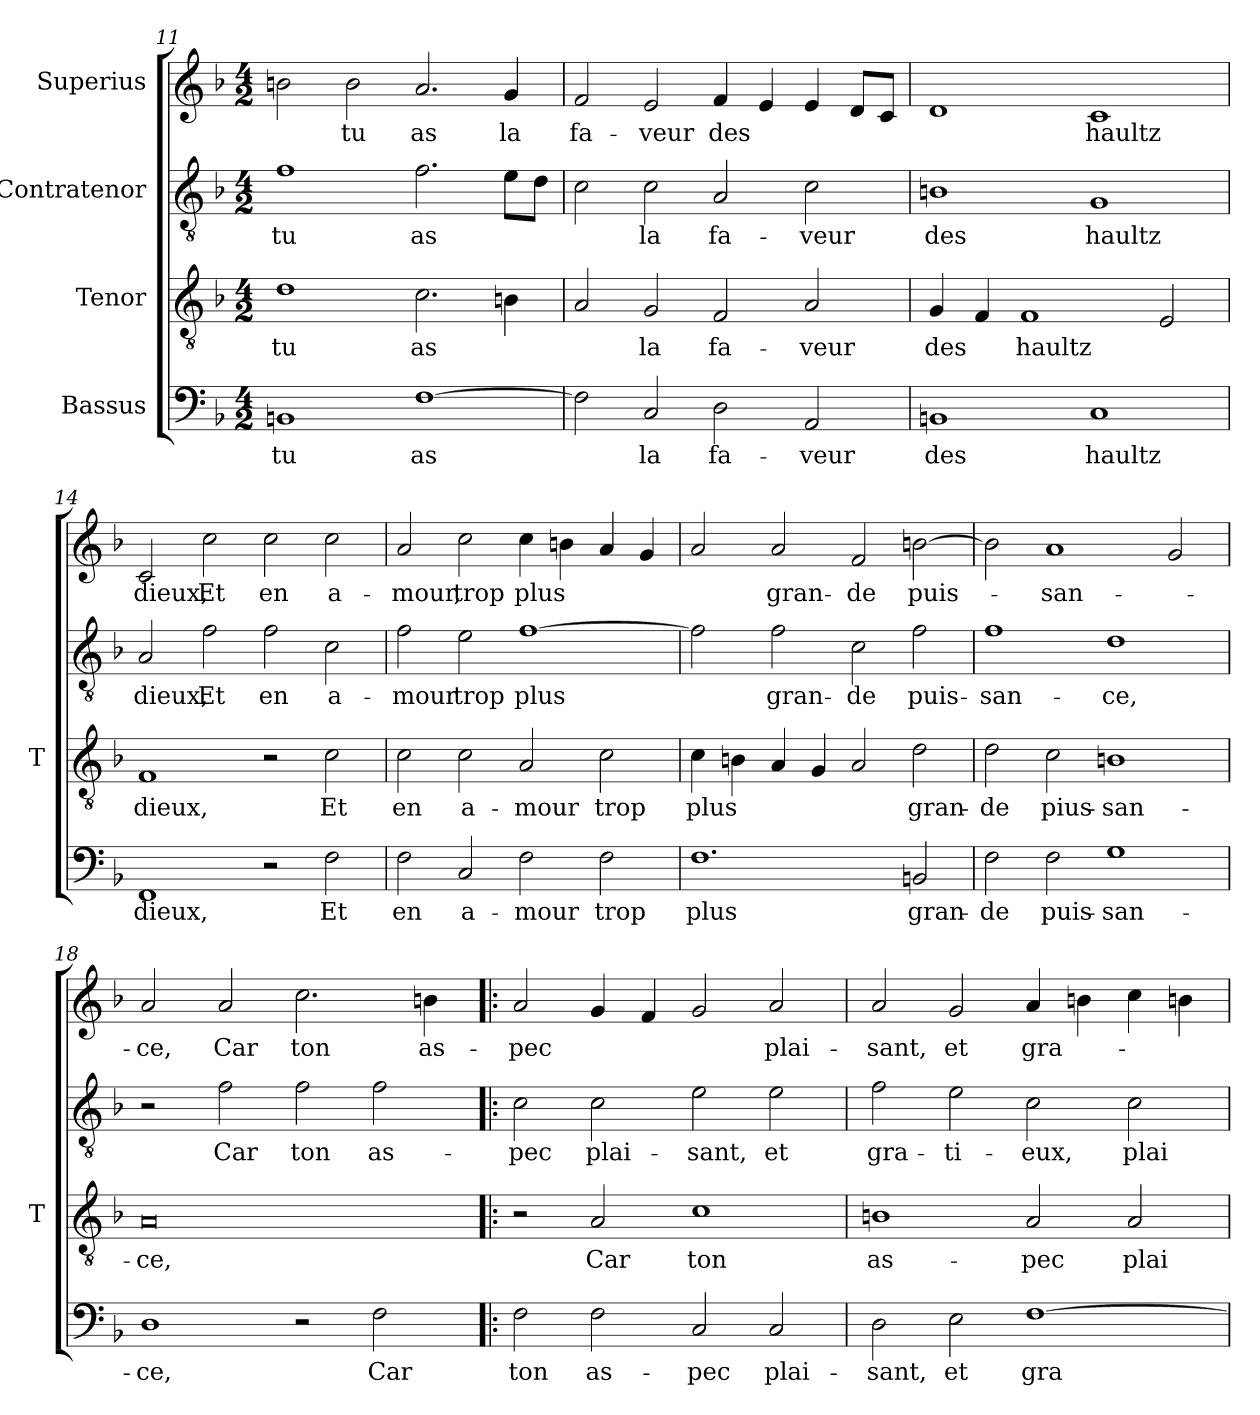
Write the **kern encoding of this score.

**kern	**text	**kern	**text	**kern	**text	**kern	**text
*part4	*part4	*part3	*part3	*part2	*part2	*part1	*part1
*staff4	*staff4	*staff3	*staff3	*staff2	*staff2	*staff1	*staff1
*I"Bassus	*	*I"Tenor	*	*I"Contratenor	*	*I"Superius	*
*	*	*I'T	*	*	*	*	*
*clefF4	*	*clefGv2	*	*clefGv2	*	*clefG2	*
*k[b-]	*	*k[b-]	*	*k[b-]	*	*k[b-]	*
*M4/2	*	*M4/2	*	*M4/2	*	*M4/2	*
=11	=11	=11	=11	=11	=11	=11	=11
1BBn	-tu	1d	-tu	1f	-tu	2bn	.
.	.	.	.	.	.	2b	-tu
[1F	-as	2.c	-as	2.f	-as	2.a	-as
.	.	4Bn	.	8eL	.	4g	-la
.	.	.	.	8dJ	.	.	.
=12	=12	=12	=12	=12	=12	=12	=12
2F]	.	2A	.	2c	.	2f	fa-
2C	-la	2G	-la	2c	-la	2e	-veur
2D	fa-	2F	fa-	2A	fa-	4f	-des
.	.	.	.	.	.	4e	.
2AA	-veur	2A	-veur	2c	-veur	4e	.
.	.	.	.	.	.	8dL	.
.	.	.	.	.	.	8cJ	.
=13	=13	=13	=13	=13	=13	=13	=13
1BBn	-des	4G	-des	1Bn	-des	1d	.
.	.	4F	.	.	.	.	.
.	.	1F	-haultz	.	.	.	.
1C	-haultz	.	.	1G	-haultz	1c	-haultz
.	.	2E	.	.	.	.	.
=14	=14	=14	=14	=14	=14	=14	=14
1FF	-dieux,	1F	-dieux,	2A	-dieux,	2c	-dieux,
.	.	.	.	2f	-Et	2cc	-Et
2r	.	2r	.	2f	-en	2cc	-en
2F	-Et	2c	-Et	2c	a-	2cc	a-
=15	=15	=15	=15	=15	=15	=15	=15
2F	-en	2c	-en	2f	-mour	2a	-mour,
2C	a-	2c	a-	2e	-trop	2cc	-trop
2F	-mour	2A	-mour	[1f	-plus	4cc	-plus
.	.	.	.	.	.	4bn	.
2F	-trop	2c	-trop	.	.	4a	.
.	.	.	.	.	.	4g	.
=16	=16	=16	=16	=16	=16	=16	=16
1.F	-plus	4c	-plus	2f]	.	2a	.
.	.	4Bn	.	.	.	.	.
.	.	4A	.	2f	gran-	2a	gran-
.	.	4G	.	.	.	.	.
.	.	2A	.	2c	-de	2f	-de
2BBn	gran-	2d	gran-	2f	puis-	[2bn	puis-
=17	=17	=17	=17	=17	=17	=17	=17
2F	-de	2d	-de	1f	san-	2b]	.
2F	puis-	2c	pius-	.	.	1a	san-
1G	san-	1Bn	san-	1d	-ce,	.	.
.	.	.	.	.	.	2g	.
=18	=18	=18	=18	=18	=18	=18	=18
1D	-ce,	0A	-ce,	2r	.	2a	-ce,
.	.	.	.	2f	-Car	2a	-Car
2r	.	.	.	2f	-ton	2.cc	-ton
2F	-Car	.	.	2f	as-	.	.
.	.	.	.	.	.	4bn	as-
=19!|:	=19!|:	=19!|:	=19!|:	=19!|:	=19!|:	=19!|:	=19!|:
2F	-ton	2r	.	2c	-pec	2a	-pec
2F	as-	2A	-Car	2c	plai-	4g	.
.	.	.	.	.	.	4f	.
2C	-pec	1c	-ton	2e	-sant,	2g	.
2C	plai-	.	.	2e	-et	2a	plai-
=20	=20	=20	=20	=20	=20	=20	=20
2D	-sant,	1Bn	as-	2f	gra-	2a	-sant,
2E	-et	.	.	2e	ti-	2g	-et
[1F	gra-	2A	-pec	2c	-eux,	4a	gra-
.	.	.	.	.	.	4bn	.
.	.	2A	plai-	2c	plai-	4cc	.
.	.	.	.	.	.	4bn	.
=	=	=	=	=	=	=	=
*-	*-	*-	*-	*-	*-	*-	*-
